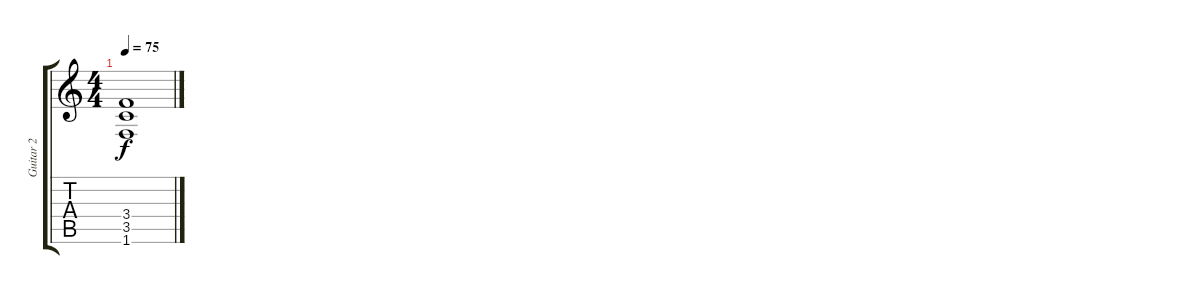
\track ("Guitar 2" "Guitar 2") {instrument electricguitarjazz}
\staff {score tabs}
\tuning (E4 B3 G3 D3 A2 E2) {hide}
\ts (4 4)
\tempo 75
\clef g2
\ks c
(3.4{t} 3.5{t} 1.6{t}).1{dy f}
